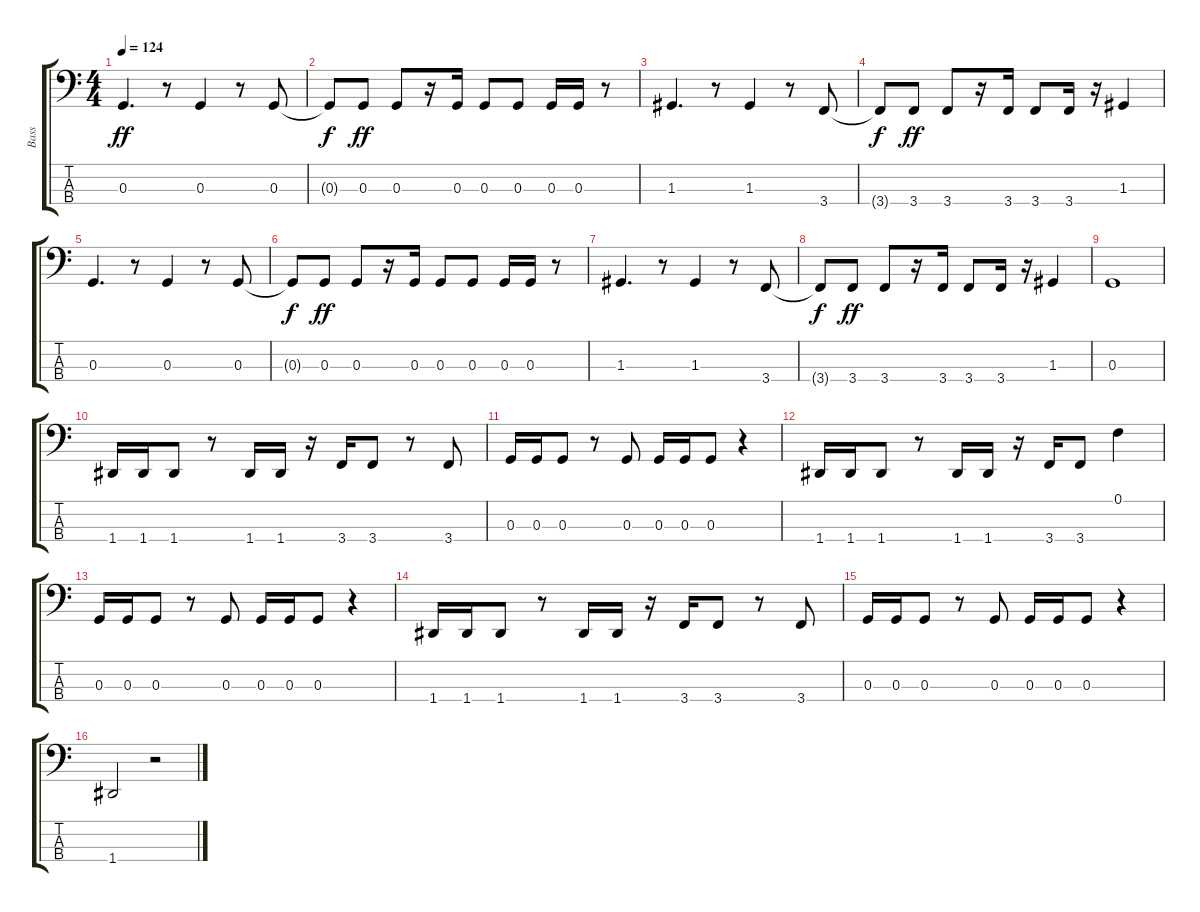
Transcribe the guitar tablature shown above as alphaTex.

\track ("Bass" "Bass") {instrument electricbassfinger}
\staff {score tabs}
\tuning (F2 C2 G1 D1) {hide}
\ts (4 4)
\tempo 124
\clef f4
\ks c
0.3.4{d dy ff} r.8 0.3.4 r.8 0.3.8 |
0.3{t}.8{dy f} 0.3.8{dy ff} 0.3.8 r.16 0.3.16 0.3.8 0.3.8 0.3.16 0.3.16 r.8 |
1.3.4{d} r.8 1.3.4 r.8 3.4.8 |
3.4{t}.8{dy f} 3.4.8{dy ff} 3.4.8 r.16 3.4.16 3.4.8 3.4.16 r.16 1.3.4 |
0.3.4{d} r.8 0.3.4 r.8 0.3.8 |
0.3{t}.8{dy f} 0.3.8{dy ff} 0.3.8 r.16 0.3.16 0.3.8 0.3.8 0.3.16 0.3.16 r.8 |
1.3.4{d} r.8 1.3.4 r.8 3.4.8 |
3.4{t}.8{dy f} 3.4.8{dy ff} 3.4.8 r.16 3.4.16 3.4.8 3.4.16 r.16 1.3.4 |
0.3.1 |
1.4.16 1.4.16 1.4.8 r.8 1.4.16 1.4.16 r.16 3.4.16 3.4.8 r.8 3.4.8 |
0.3.16 0.3.16 0.3.8 r.8 0.3.8 0.3.16 0.3.16 0.3.8 r.4 |
1.4.16 1.4.16 1.4.8 r.8 1.4.16 1.4.16 r.16 3.4.16 3.4.8 0.1.4 |
0.3.16 0.3.16 0.3.8 r.8 0.3.8 0.3.16 0.3.16 0.3.8 r.4 |
1.4.16 1.4.16 1.4.8 r.8 1.4.16 1.4.16 r.16 3.4.16 3.4.8 r.8 3.4.8 |
0.3.16 0.3.16 0.3.8 r.8 0.3.8 0.3.16 0.3.16 0.3.8 r.4 |
1.4.2 r.2
